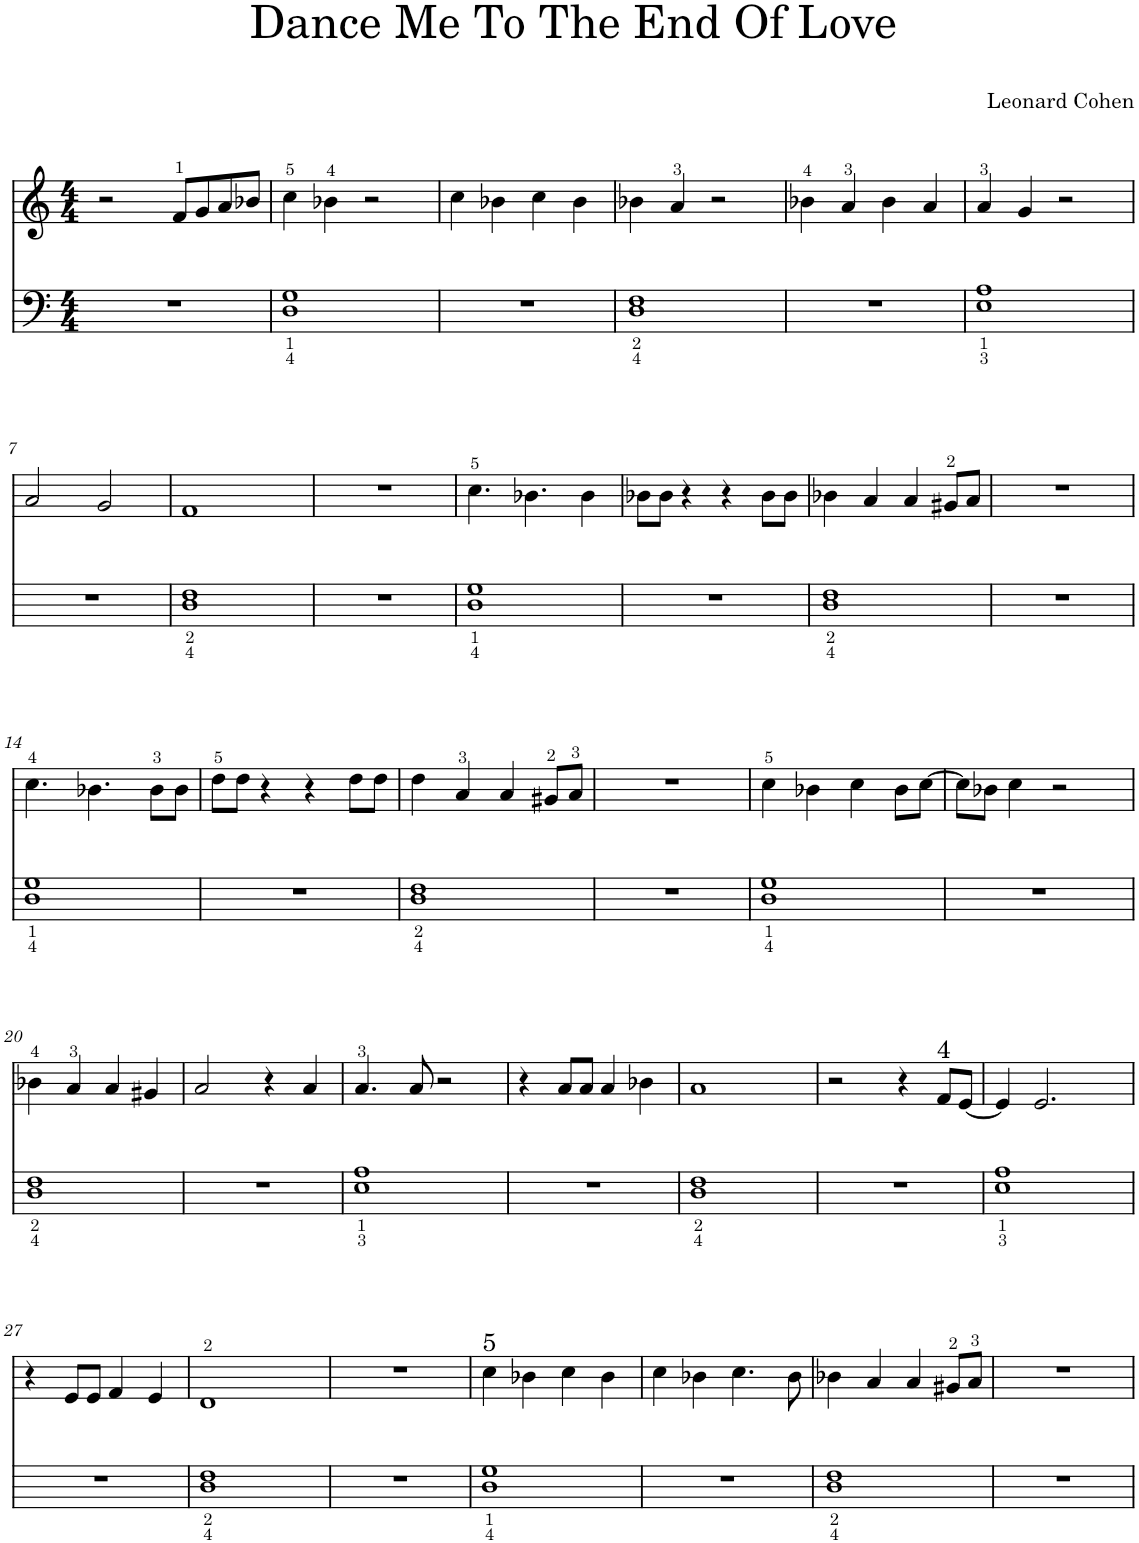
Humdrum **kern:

**kern	**kern
*part1	*part1
*staff2	*staff1
*I"Piano	*
*I'Pno.	*
*clefF4	*clefG2
*k[]	*k[]
*M4/4	*M4/4
=1	=1
1r	2r
.	8f/L
.	8g/
.	8a/
.	8b-X/J
=2	=2
1D 1G	4cc\
.	4b-X\
.	2r
=3	=3
1r	4cc\
.	4b-X\
.	4cc\
.	4b-\
=4	=4
1D 1F	4b-X\
.	4a/
.	2r
=5	=5
1r	4b-X\
.	4a/
.	4b-X\
.	4a/
=6	=6
1E 1A	4a/
.	4g/
.	2r
!!LO:LB:g=z
=7	=7
1r	2a/
.	2g/
=8	=8
1D 1F	1f
=9	=9
1r	1r
=10	=10
1D 1G	4.cc\
.	4.b-X\
.	4b-\
=11	=11
1r	8b-X\L
.	8b-X\J
.	4r
.	4r
.	8b-X\L
.	8b-X\J
=12	=12
1D 1F	4b-X\
.	4a/
.	4a/
.	8g#X/L
.	8a/J
=13	=13
1r	1r
!!LO:LB:g=z
=14	=14
1D 1G	4.cc\
.	4.b-X\
.	8b-X\L
.	8b-X\J
=15	=15
1r	8dd\L
.	8dd\J
.	4r
.	4r
.	8dd\L
.	8dd\J
=16	=16
1D 1F	4dd\
.	4a/
.	4a/
.	8g#X/L
.	8a/J
=17	=17
1r	1r
=18	=18
1D 1G	4cc\
.	4b-X\
.	4cc\
.	8b-X\L
.	[8cc\J
=19	=19
1r	8cc\L]
.	8b-X\J
.	4cc\
.	2r
!!LO:LB:g=z
=20	=20
1D 1F	4b-X\
.	4a/
.	4a/
.	4g#X/
=21	=21
1r	2a/
.	4r
.	4a/
=22	=22
1E 1A	4.a/
.	8a/
.	2r
=23	=23
1r	4r
.	8a/L
.	8a/J
.	4a/
.	4b-X\
=24	=24
1D 1F	1a
=25	=25
1r	2r
.	4r
.	8f/L
.	[8e/J
=26	=26
1E 1A	4e/]
.	2.e/
!!LO:LB:g=z
=27	=27
1r	4r
.	8e/L
.	8e/J
.	4f/
.	4e/
=28	=28
1D 1F	1d
=29	=29
1r	1r
=30	=30
1D 1G	4cc\
.	4b-X\
.	4cc\
.	4b-\
=31	=31
1r	4cc\
.	4b-X\
.	4.cc\
.	8b-X\
=32	=32
1D 1F	4b-X\
.	4a/
.	4a/
.	8g#X/L
.	8a/J
=33	=33
1r	1r
=	=
*-	*-
